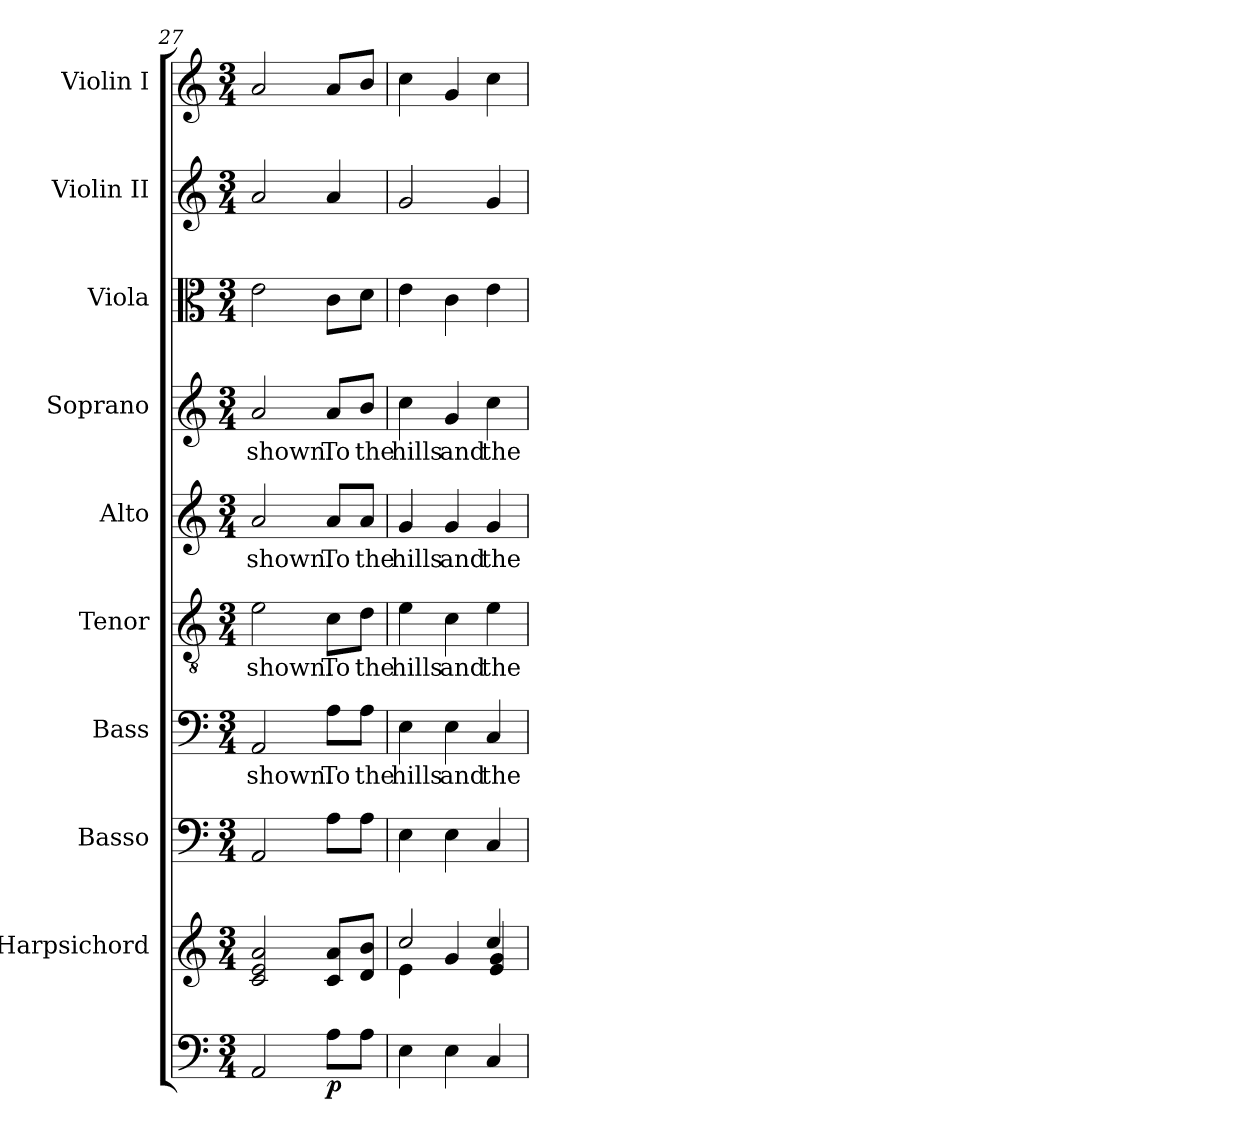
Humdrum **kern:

**kern	**dynam	**kern	**kern	**kern	**text	**kern	**text	**kern	**text	**kern	**text	**kern	**kern	**kern
*part10	*part10	*part9	*part8	*part7	*part7	*part6	*part6	*part5	*part5	*part4	*part4	*part3	*part2	*part1
*staff10	*staff10	*staff9	*staff8	*staff7	*staff7	*staff6	*staff6	*staff5	*staff5	*staff4	*staff4	*staff3	*staff2	*staff1
*	*	*I"Harpsichord	*I"Basso	*I"Bass	*	*I"Tenor	*	*I"Alto	*	*I"Soprano	*	*I"Viola	*I"Violin II	*I"Violin I
*	*	*	*	*I'B.	*	*I'T.	*	*I'A.	*	*I'S.	*	*I'Vla.	*I'Vln. II	*I'Vln. I
*clefF4	*	*clefG2	*clefF4	*clefF4	*	*clefGv2	*	*clefG2	*	*clefG2	*	*clefC3	*clefG2	*clefG2
*	*	*	*	*	*	*ITrd7c12	*	*	*	*	*	*	*	*
*k[]	*	*k[]	*k[]	*k[]	*	*k[]	*	*k[]	*	*k[]	*	*k[]	*k[]	*k[]
*C:	*	*C:	*C:	*C:	*	*C:	*	*C:	*	*C:	*	*C:	*C:	*C:
*M3/4	*	*M3/4	*M3/4	*M3/4	*	*M3/4	*	*M3/4	*	*M3/4	*	*M3/4	*M3/4	*M3/4
=27	=27	=27	=27	=27	=27	=27	=27	=27	=27	=27	=27	=27	=27	=27
!	!	!	!	!	!LO:LY:b:color=#000000	!	!	!	!	!	!	!	!	!
!	!	!	!	!	!	!	!LO:LY:b:color=#000000	!	!	!	!	!	!	!
!	!	!	!	!	!	!	!	!	!LO:LY:b:color=#000000	!	!	!	!	!
!	!	!	!	!	!	!	!	!	!	!	!LO:LY:b:color=#000000	!	!	!
2AAi/	.	2ci/ 2ei 2ai	2AAi/	2AAi/	shown.	2Ei\	shown.	2ai/	shown.	2ai/	shown.	2ei\	2ai/	2ai/
!	!	!	!	!	!LO:LY:b:color=#000000	!	!	!	!	!	!	!	!	!
!	!	!	!	!	!	!	!LO:LY:b:color=#000000	!	!	!	!	!	!	!
!	!	!	!	!	!	!	!	!	!LO:LY:b:color=#000000	!	!	!	!	!
!	!	!	!	!	!	!	!	!	!	!	!LO:LY:b:color=#000000	!	!	!
8Ai\L	p	8ci/ 8aiL	8Ai\L	8Ai\L	To	8Ci\L	To	8ai/L	To	8ai/L	To	8ci\L	4ai/	8ai/L
!	!	!	!	!	!LO:LY:b:color=#000000	!	!	!	!	!	!	!	!	!
!	!	!	!	!	!	!	!LO:LY:b:color=#000000	!	!	!	!	!	!	!
!	!	!	!	!	!	!	!	!	!LO:LY:b:color=#000000	!	!	!	!	!
!	!	!	!	!	!	!	!	!	!	!	!LO:LY:b:color=#000000	!	!	!
8Ai\J	.	8di/ 8biJ	8Ai\J	8Ai\J	the	8Di\J	the	8ai/J	the	8bi/J	the	8di\J	.	8bi/J
=28	=28	=28	=28	=28	=28	=28	=28	=28	=28	=28	=28	=28	=28	=28
*	*	*^	*	*	*	*	*	*	*	*	*	*	*	*
!	!	!	!	!	!	!LO:LY:b:color=#000000	!	!	!	!	!	!	!	!	!
!	!	!	!	!	!	!	!	!LO:LY:b:color=#000000	!	!	!	!	!	!	!
!	!	!	!	!	!	!	!	!	!	!LO:LY:b:color=#000000	!	!	!	!	!
!	!	!	!	!	!	!	!	!	!	!	!	!LO:LY:b:color=#000000	!	!	!
4Ei\	.	2cci/	4ei\	4Ei\	4Ei\	hills	4Ei\	hills	4gi/	hills	4cci\	hills	4ei\	2gi/	4cci\
!	!	!	!	!	!	!LO:LY:b:color=#000000	!	!	!	!	!	!	!	!	!
!	!	!	!	!	!	!	!	!LO:LY:b:color=#000000	!	!	!	!	!	!	!
!	!	!	!	!	!	!	!	!	!	!LO:LY:b:color=#000000	!	!	!	!	!
!	!	!	!	!	!	!	!	!	!	!	!	!LO:LY:b:color=#000000	!	!	!
4Ei\	.	.	4gi/	4Ei\	4Ei\	and	4Ci\	and	4gi/	and	4gi/	and	4ci\	.	4gi/
!	!	!	!	!	!	!LO:LY:b:color=#000000	!	!	!	!	!	!	!	!	!
!	!	!	!	!	!	!	!	!LO:LY:b:color=#000000	!	!	!	!	!	!	!
!	!	!	!	!	!	!	!	!	!	!LO:LY:b:color=#000000	!	!	!	!	!
!	!	!	!	!	!	!	!	!	!	!	!	!LO:LY:b:color=#000000	!	!	!
4Ci/	.	4cci/	4ei/ 4gi	4Ci/	4Ci/	the	4Ei\	the	4gi/	the	4cci\	the	4ei\	4gi/	4cci\
*	*	*v	*v	*	*	*	*	*	*	*	*	*	*	*	*
=	=	=	=	=	=	=	=	=	=	=	=	=	=	=
*-	*-	*-	*-	*-	*-	*-	*-	*-	*-	*-	*-	*-	*-	*-
